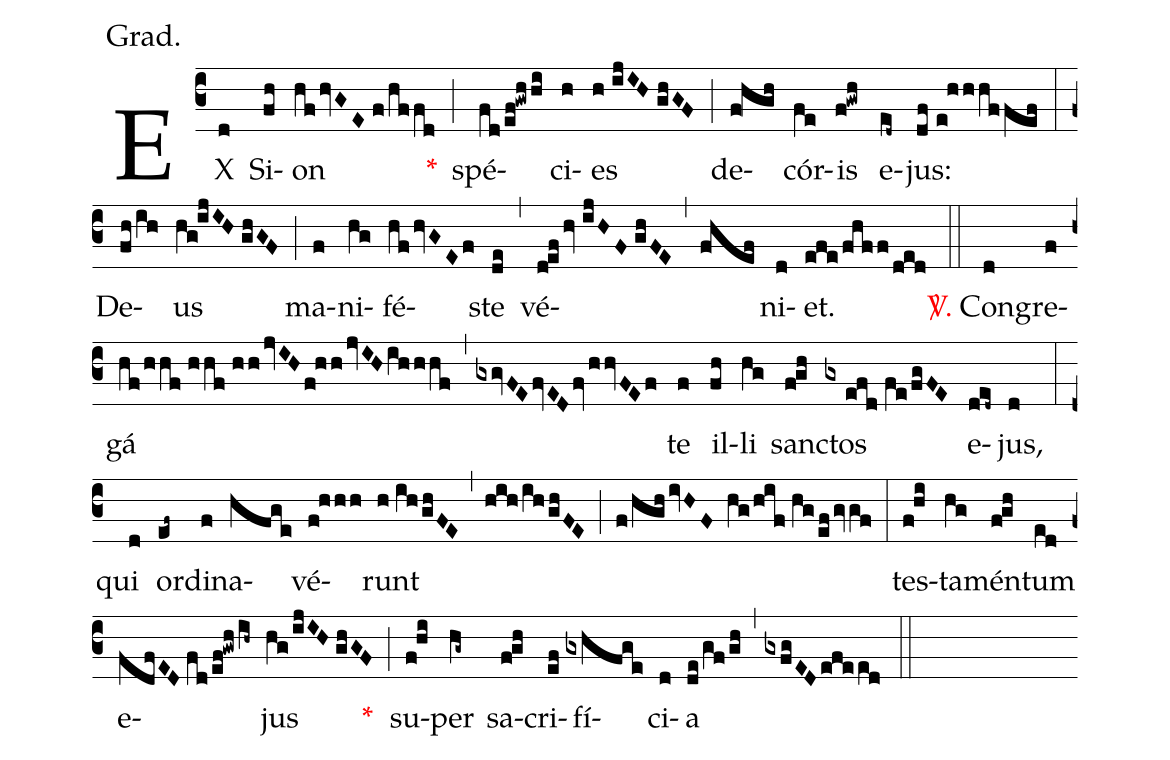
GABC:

annotation:Grad.;
mode:V.;
%%
(c3) EX(d) Si(fh)on(hfhvGE//f/hf/fd) <v>\red{*}</v>(;) spé(fd/ef!gwh/hi)ci(h)es(h//ijIH//ghGF) (;) de(f!hgh)cór(fe)is(f!gwh) e(ed~)jus:(df//e!hhhf/fef) (:) De(fh/ih)us(hg!ijIH//ghGF) (;) ma(f)ni(hg)fé(hfhvGEf)ste(de) (,) vé(d!efhv//ijHF//ghFE)(,)(fhef)ni(d)et.(efe/fhf/f/ded) (::) <v>\red{\Vbar.}</v> Con(d)gre(f)gá(hf/hhf//hhf//hhjvIHf!hh/jvIHihhhf) (,) (gxgvFEfvEDfvhhvFEf)te(f) il(fh)li(hg) sanc(f!gh)tos(gx/efd//fe/fgFE) e(ded~)jus,(d) (:) qui(d) or(ef~)di(f)na(hfge)vé(f!hhh)runt(h//ih/ghFE) (,) (hih/ih/ghFE) (;) (f/hgh/ivHF hg/hif//hg/efgvgf) (:) tes(f!hi)ta(hg)mén(f!gh)tum(ed) e(fdfED//fd/ef!gwh/ih~)jus(hg/ijIH//ghGF) <v>\red{*}</v>(;) su(f!hi)per(hg~) sa(f!gh)cri(ef)fí(gxhfge)ci(d)a(de/gf/gh) (,) (gxfgEDefe/ed) (::)
